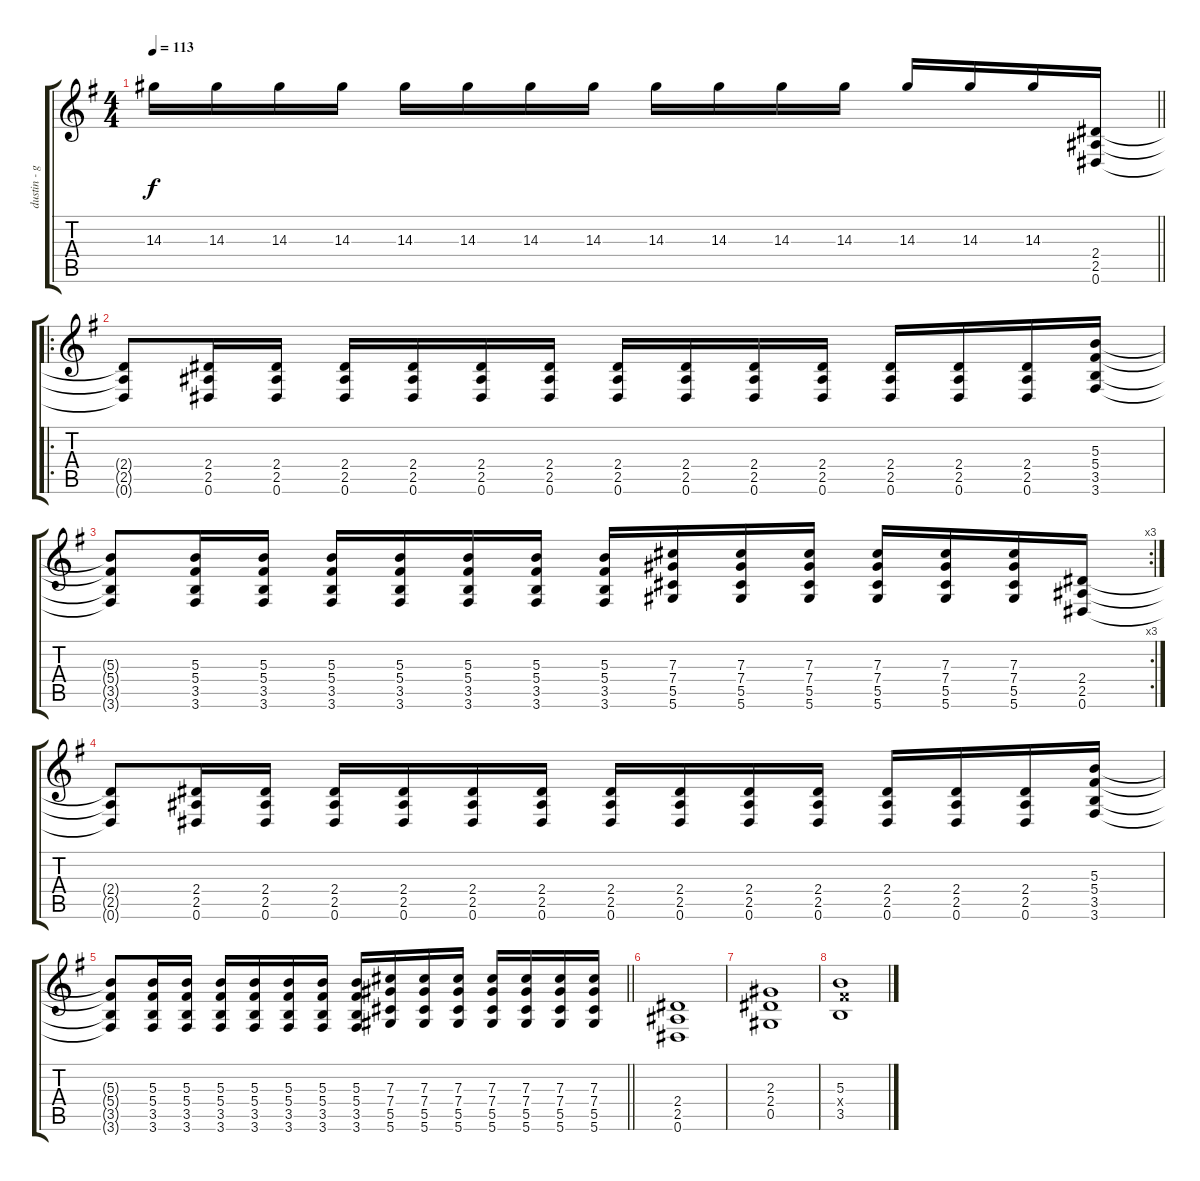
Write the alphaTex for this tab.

\track ("dustin - guitar 1" "dustin - g") {instrument distortionguitar}
\staff {score tabs}
\tuning (Eb4 Bb3 Gb3 Db3 Ab2 Eb2) {hide}
\ts (4 4)
\tempo 113
\clef g2
\barLineRight lightlight
\ks g
14.3.16{dy f} 14.3.16 14.3.16 14.3.16 14.3.16 14.3.16 14.3.16 14.3.16 14.3.16 14.3.16 14.3.16 14.3.16 14.3.16 14.3.16 14.3.16 (2.4 2.5 0.6).16 |
\ro
(2.4{t} 2.5{t} 0.6{t}).8 (2.4 2.5 0.6).16 (2.4 2.5 0.6).16 (2.4 2.5 0.6).16 (2.4 2.5 0.6).16 (2.4 2.5 0.6).16 (2.4 2.5 0.6).16 (2.4 2.5 0.6).16 (2.4 2.5 0.6).16 (2.4 2.5 0.6).16 (2.4 2.5 0.6).16 (2.4 2.5 0.6).16 (2.4 2.5 0.6).16 (2.4 2.5 0.6).16 (5.3 5.4 3.5 3.6).16 |
\rc 3
(5.3{t} 5.4{t} 3.5{t} 3.6{t}).8 (5.3 5.4 3.5 3.6).16 (5.3 5.4 3.5 3.6).16 (5.3 5.4 3.5 3.6).16 (5.3 5.4 3.5 3.6).16 (5.3 5.4 3.5 3.6).16 (5.3 5.4 3.5 3.6).16 (5.3 5.4 3.5 3.6).16 (7.3 7.4 5.5 5.6).16 (7.3 7.4 5.5 5.6).16 (7.3 7.4 5.5 5.6).16 (7.3 7.4 5.5 5.6).16 (7.3 7.4 5.5 5.6).16 (7.3 7.4 5.5 5.6).16 (2.4 2.5 0.6).16 |
(2.4{t} 2.5{t} 0.6{t}).8 (2.4 2.5 0.6).16 (2.4 2.5 0.6).16 (2.4 2.5 0.6).16 (2.4 2.5 0.6).16 (2.4 2.5 0.6).16 (2.4 2.5 0.6).16 (2.4 2.5 0.6).16 (2.4 2.5 0.6).16 (2.4 2.5 0.6).16 (2.4 2.5 0.6).16 (2.4 2.5 0.6).16 (2.4 2.5 0.6).16 (2.4 2.5 0.6).16 (5.3 5.4 3.5 3.6).16 |
\barLineRight lightlight
(5.3{t} 5.4{t} 3.5{t} 3.6{t}).8 (5.3 5.4 3.5 3.6).16 (5.3 5.4 3.5 3.6).16 (5.3 5.4 3.5 3.6).16 (5.3 5.4 3.5 3.6).16 (5.3 5.4 3.5 3.6).16 (5.3 5.4 3.5 3.6).16 (5.3 5.4 3.5 3.6).16 (7.3 7.4 5.5 5.6).16 (7.3 7.4 5.5 5.6).16 (7.3 7.4 5.5 5.6).16 (7.3 7.4 5.5 5.6).16 (7.3 7.4 5.5 5.6).16 (7.3 7.4 5.5 5.6).16 (7.3 7.4 5.5 5.6).16 |
(2.4 2.5 0.6).1 |
(2.3 2.4 0.5).1 |
(5.3 5.4{x} 3.5).1
